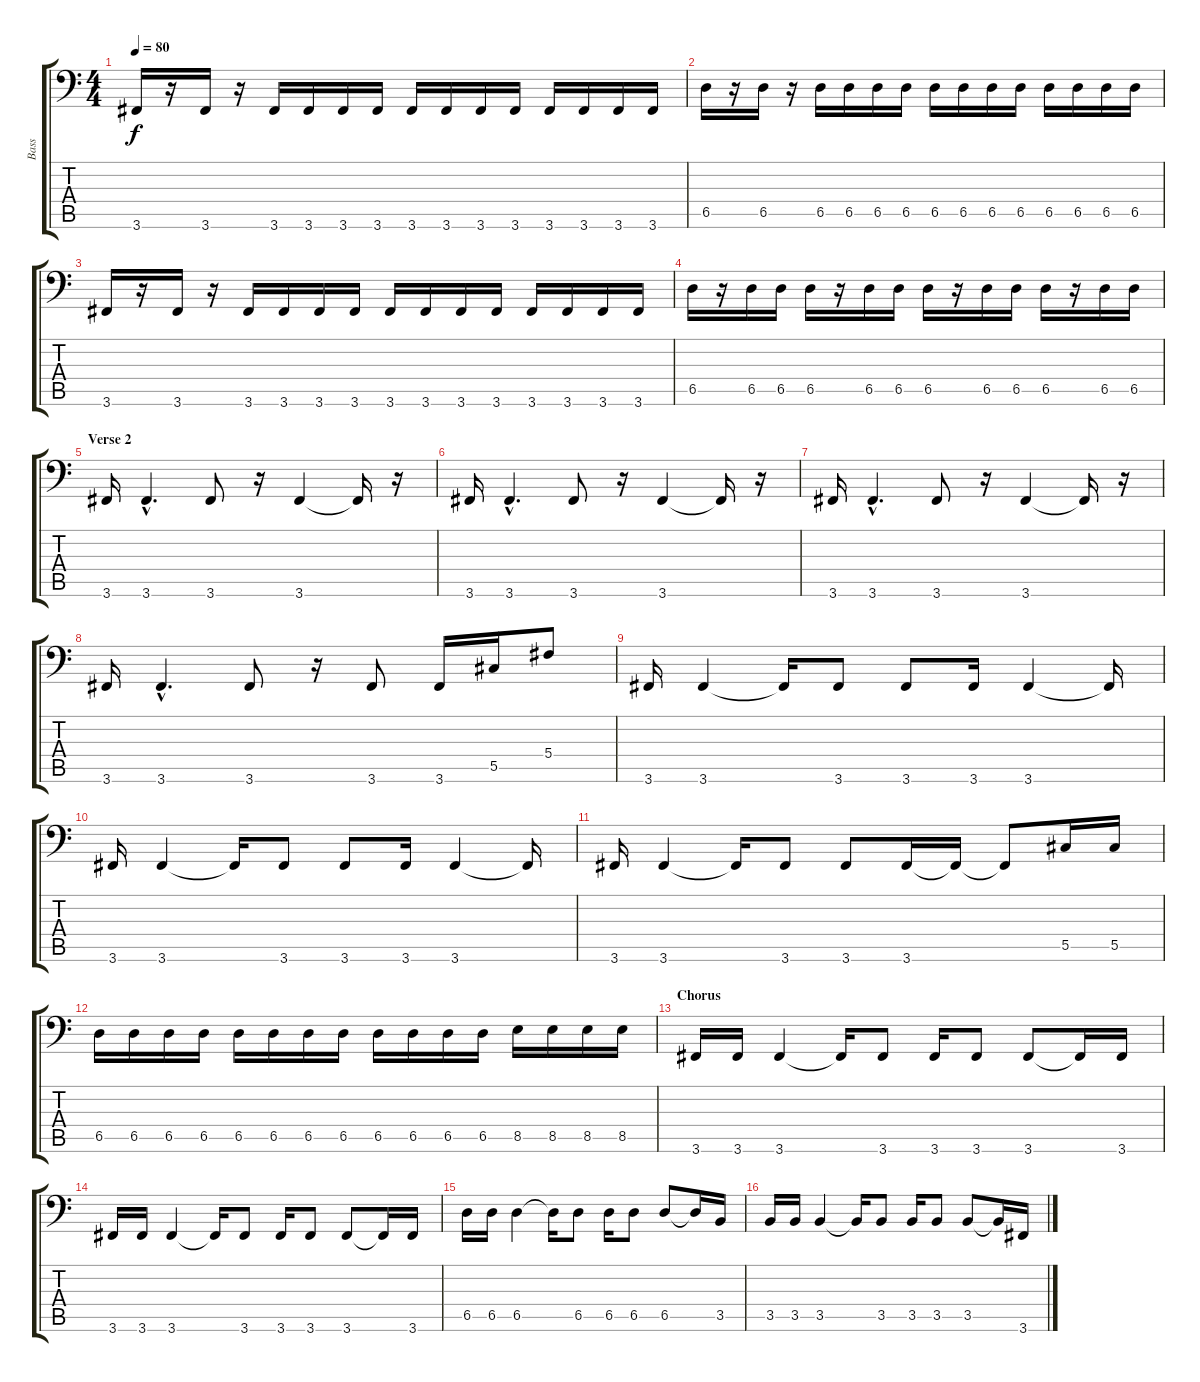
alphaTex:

\track ("Bass" "Bass") {instrument electricbasspick}
\staff {score tabs}
\tuning (Eb3 Bb2 Gb2 Db2 Ab1 Eb1) {hide}
\ts (4 4)
\tempo 80
\clef f4
\ks c
3.6.16{dy f} r.16 3.6.16 r.16 3.6.16 3.6.16 3.6.16 3.6.16 3.6.16 3.6.16 3.6.16 3.6.16 3.6.16 3.6.16 3.6.16 3.6.16 |
6.5.16 r.16 6.5.16 r.16 6.5.16 6.5.16 6.5.16 6.5.16 6.5.16 6.5.16 6.5.16 6.5.16 6.5.16 6.5.16 6.5.16 6.5.16 |
3.6.16 r.16 3.6.16 r.16 3.6.16 3.6.16 3.6.16 3.6.16 3.6.16 3.6.16 3.6.16 3.6.16 3.6.16 3.6.16 3.6.16 3.6.16 |
6.5.16 r.16 6.5.16 6.5.16 6.5.16 r.16 6.5.16 6.5.16 6.5.16 r.16 6.5.16 6.5.16 6.5.16 r.16 6.5.16 6.5.16 |
\section ("" "Verse 2")
3.6.16 3.6{hac}.4{d} 3.6.8 r.16 3.6.4 3.6{t}.16 r.16 |
3.6.16 3.6{hac}.4{d} 3.6.8 r.16 3.6.4 3.6{t}.16 r.16 |
3.6.16 3.6{hac}.4{d} 3.6.8 r.16 3.6.4 3.6{t}.16 r.16 |
3.6.16 3.6{hac}.4{d} 3.6.8 r.16 3.6.8 3.6.16 5.5.16 5.4.8 |
3.6.16 3.6.4 3.6{t}.16 3.6.8 3.6.8 3.6.16 3.6.4 3.6{t}.16 |
3.6.16 3.6.4 3.6{t}.16 3.6.8 3.6.8 3.6.16 3.6.4 3.6{t}.16 |
3.6.16 3.6.4 3.6{t}.16 3.6.8 3.6.8 3.6.16 3.6{t}.16 3.6{t}.8 5.5.16 5.5.16 |
6.5.16 6.5.16 6.5.16 6.5.16 6.5.16 6.5.16 6.5.16 6.5.16 6.5.16 6.5.16 6.5.16 6.5.16 8.5.16 8.5.16 8.5.16 8.5.16 |
\section ("" "Chorus")
3.6.16 3.6.16 3.6.4 3.6{t}.16 3.6.8 3.6.16 3.6.8 3.6.8 3.6{t}.16 3.6.16 |
3.6.16 3.6.16 3.6.4 3.6{t}.16 3.6.8 3.6.16 3.6.8 3.6.8 3.6{t}.16 3.6.16 |
6.5.16 6.5.16 6.5.4 6.5{t}.16 6.5.8 6.5.16 6.5.8 6.5.8 6.5{t}.16 3.5.16 |
3.5.16 3.5.16 3.5.4 3.5{t}.16 3.5.8 3.5.16 3.5.8 3.5.8 3.5{t}.16 3.6.16
